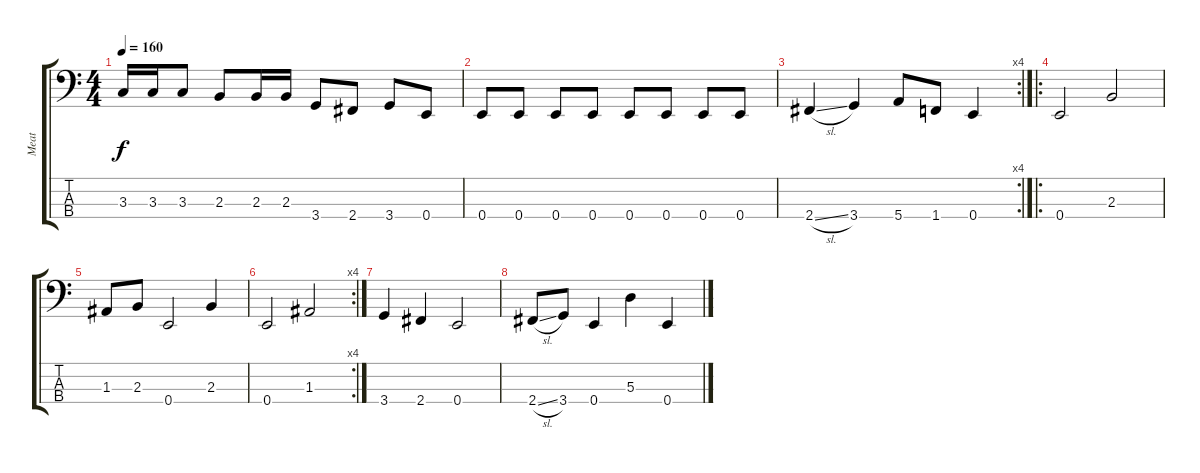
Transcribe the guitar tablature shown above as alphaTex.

\track ("Meat" "Meat") {instrument electricbasspick}
\staff {score tabs}
\tuning (G2 D2 A1 E1) {hide}
\ts (4 4)
\tempo 160
\clef f4
\ks c
3.3.16{dy f} 3.3.16 3.3.8 2.3.8 2.3.16 2.3.16 3.4.8 2.4.8 3.4.8 0.4.8 |
0.4.8 0.4.8 0.4.8 0.4.8 0.4.8 0.4.8 0.4.8 0.4.8 |
\rc 4
2.4{sl}.4 3.4.4 5.4.8 1.4.8 0.4.4 |
\ro
0.4.2 2.3.2 |
1.3.8 2.3.8 0.4.2 2.3.4 |
\rc 4
0.4.2 1.3.2 |
3.4.4 2.4.4 0.4.2 |
2.4{sl}.8 3.4.8 0.4.4 5.3.4 0.4.4
